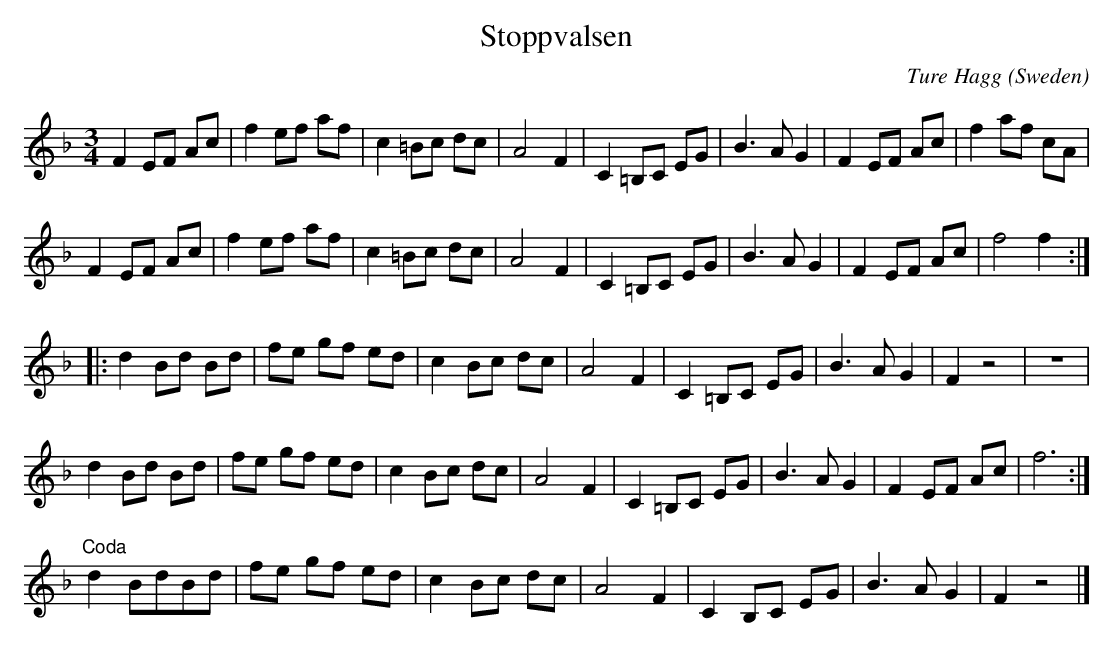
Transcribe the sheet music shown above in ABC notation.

X:1
T:Stoppvalsen
C:Ture Hagg
M:3/4
O:Sweden
K:F major
F2EF Ac|f2ef af|c2=Bc dc|A4 F2|\
C2=B,C EG|B3A G2|F2EF Ac|f2af cA|
F2EF Ac|f2ef af|c2=Bc dc|A4 F2|\
C2=B,C EG|B3A G2|F2EF Ac|f4 f2::
d2Bd Bd|fe gf ed|c2 Bc dc|A4 F2|\
C2 =B,C EG|B3A G2|F2z4 | z6 |
d2Bd Bd|fe gf ed|c2 Bc dc| A4 F2|\
C2 =B,C EG|B3A G2|F2 EF Ac|f6 :|
"Coda"d2 BdBd|fe gf ed|c2Bc dc|A4 F2|\
C2B,C EG| B3A G2|F2 z4|]
